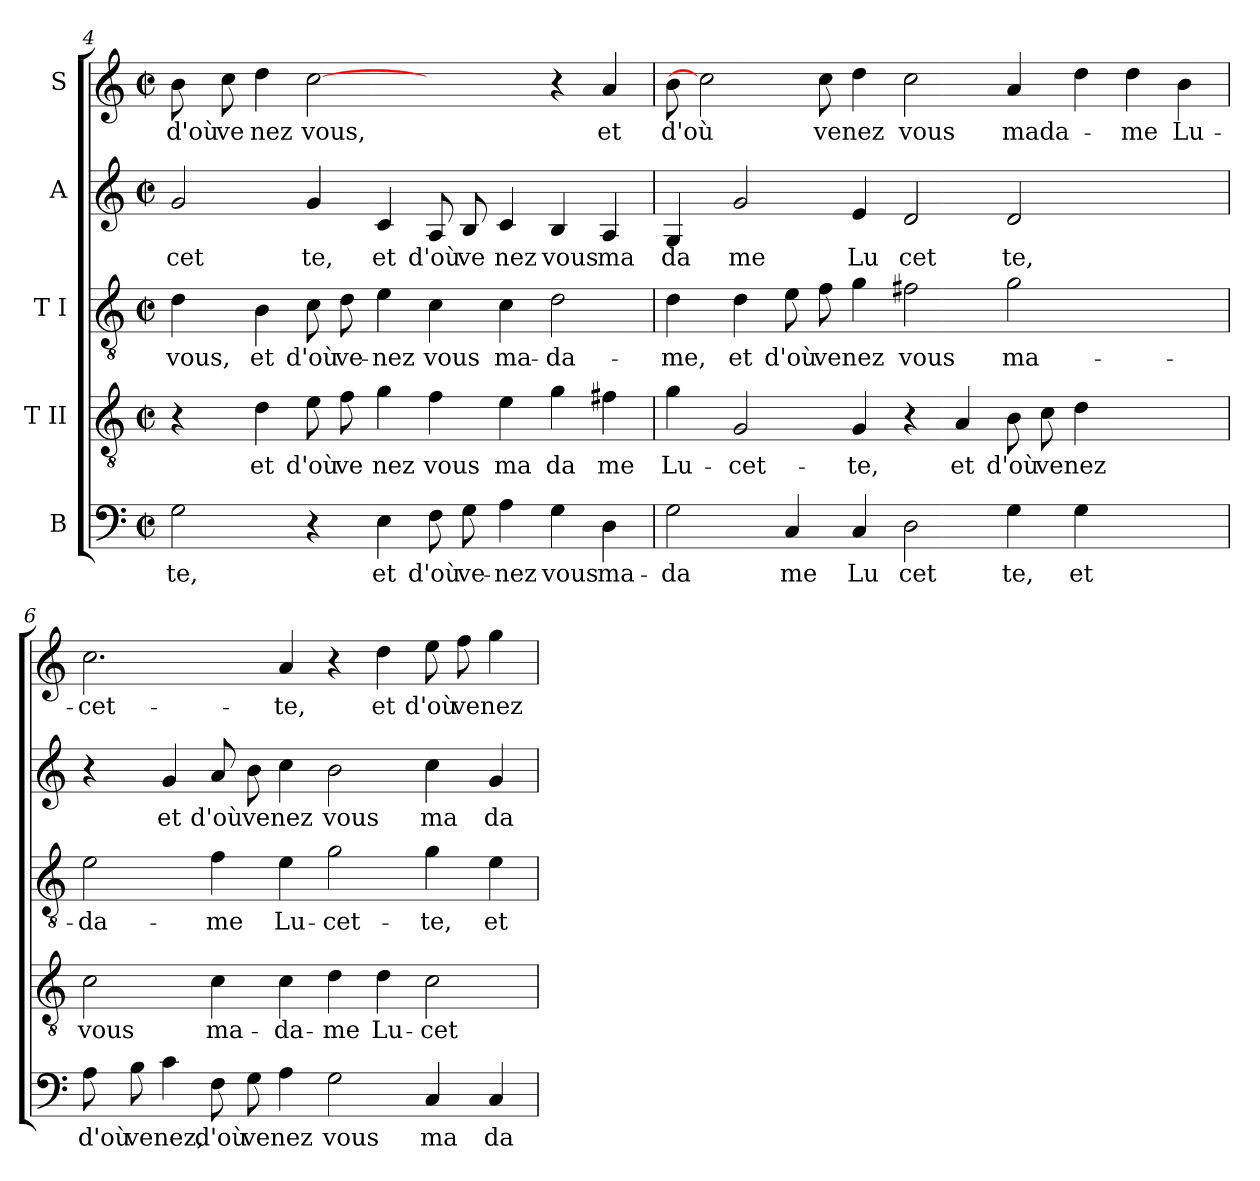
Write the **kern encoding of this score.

**kern	**text	**kern	**text	**kern	**text	**kern	**text	**kern	**text
*part5	*part5	*part4	*part4	*part3	*part3	*part2	*part2	*part1	*part1
*staff5	*staff5	*staff4	*staff4	*staff3	*staff3	*staff2	*staff2	*staff1	*staff1
*I"B	*	*I"T II	*	*I"T I	*	*I"A	*	*I"S	*
*clefF4	*	*clefGv2	*	*clefGv2	*	*clefG2	*	*clefG2	*
*M2/2	*	*M2/2	*	*M2/2	*	*M2/2	*	*M2/2	*
*met(c|)	*	*met(c|)	*	*met(c|)	*	*met(c|)	*	*met(c|)	*
=4	=4	=4	=4	=4	=4	=4	=4	=4	=4
!	!LO:LY:b:cj	!	!	!	!LO:LY:b:cj	!	!LO:LY:b:cj	!	!LO:LY:b:cj
2G\	-te,	4r	.	4d\	vous,	2g/	cet	8b\	d'où
!	!	!	!	!	!	!	!	!	!LO:LY:b:cj
.	.	.	.	.	.	.	.	8cc\	ve
!	!	!	!LO:LY:b:cj	!	!LO:LY:b:cj	!	!	!	!LO:LY:b:cj
.	.	4d\	et	4B\	et	.	.	4dd\	nez
!	!	!	!LO:LY:b:cj	!	!LO:LY:b:cj	!	!LO:LY:b:cj	!	!LO:LY:b:cj
4r	.	8e\	d'où	8c\	d'où	4g/	te,	[2cc	vous,
!	!	!	!LO:LY:b:cj	!	!LO:LY:b:cj	!	!	!	!
.	.	8f\	ve	8d\	ve-	.	.	.	.
!	!LO:LY:b:cj	!	!LO:LY:b:cj	!	!LO:LY:b:cj	!	!LO:LY:b:cj	!	!
4E\	et	4g\	nez	4e\	-nez	4c/	et	.	.
!	!LO:LY:b:cj	!	!LO:LY:b:cj	!	!LO:LY:b:cj	!	!LO:LY:b:cj	!	!
8F\	d'où	4f\	vous	4c\	vous	8A/	d'où	2ryy	.
!	!LO:LY:b:cj	!	!	!	!	!	!LO:LY:b:cj	!	!
8G\	ve-	.	.	.	.	8B/	ve	.	.
!	!LO:LY:b:cj	!	!LO:LY:b:cj	!	!LO:LY:b:cj	!	!LO:LY:b:cj	!	!
4A\	-nez	4e\	ma	4c\	ma-	4c/	nez	.	.
!	!LO:LY:b:cj	!	!LO:LY:b:cj	!	!LO:LY:b:cj	!	!LO:LY:b:cj	!	!
4G\	vous	4g\	da	2d\	-da-	4B/	vous	4r	.
!	!LO:LY:b:cj	!	!LO:LY:b:cj	!	!	!	!LO:LY:b:cj	!	!LO:LY:b:cj
4D\	ma-	4f#X\	me	.	.	4A/	ma	4a/	et
!!LO:LB:g=z
=5	=5	=5	=5	=5	=5	=5	=5	=5	=5
!	!LO:LY:b:cj	!	!LO:LY:b:cj	!	!LO:LY:b:cj	!	!LO:LY:b:cj	!	!LO:LY:b:cj
2G\	-da	4g\	Lu-	4d\	-me,	4G/	da	8b\	d'où
.	.	.	.	.	.	.	.	2cc]	.
!	!	!	!LO:LY:b:cj	!	!LO:LY:b:cj	!	!LO:LY:b:cj	!	!
.	.	2G/	-cet-	4d\	et	2g/	me	.	.
!	!LO:LY:b:cj	!	!	!	!LO:LY:b:cj	!	!	!	!
4C/	me	.	.	8e\	d'où	.	.	.	.
!	!	!	!	!	!LO:LY:b	!	!	!	!LO:LY:b
.	.	.	.	8f\	venez	.	.	8cc\	venez
!	!LO:LY:b:cj	!	!LO:LY:b:cj	!	!	!	!LO:LY:b:cj	!	!
4C/	Lu	4G/	-te,	4g\	.	4e/	Lu	4dd\	.
!	!LO:LY:b:cj	!	!	!	!LO:LY:b:cj	!	!LO:LY:b:cj	!	!LO:LY:b:cj
2D\	cet	4r	.	2f#X\	vous	2d/	cet	2cc\	vous
!	!	!	!LO:LY:b:cj	!	!	!	!	!	!
.	.	4A/	et	.	.	.	.	.	.
!	!LO:LY:b:cj	!	!LO:LY:b:cj	!	!LO:LY:b:cj	!	!LO:LY:b:cj	!	!LO:LY:b:cj
4G\	te,	8B\	d'où	2g\	ma-	2d/	te,	4a/	mada-
!	!	!	!LO:LY:b	!	!	!	!	!	!
.	.	8c\	venez	.	.	.	.	.	.
!	!LO:LY:b:cj	!	!	!	!	!	!	!	!
4G\	et	4d\	.	.	.	.	.	4dd\	.
!	!	!	!	!	!	!	!	!	!LO:LY:b:cj
2ryy	.	2ryy	.	2ryy	.	2ryy	.	4dd\	-me
!	!	!	!	!	!	!	!	!	!LO:LY:b:cj
.	.	.	.	.	.	.	.	4b\	Lu-
=6	=6	=6	=6	=6	=6	=6	=6	=6	=6
!	!LO:LY:b:cj	!	!LO:LY:b:cj	!	!LO:LY:b:cj	!	!	!	!LO:LY:b:cj
8A\	d'où	2c\	vous	2e\	-da-	4r	.	2.cc\	-cet-
!	!LO:LY:b	!	!	!	!	!	!	!	!
8B\	venez,	.	.	.	.	.	.	.	.
!	!	!	!	!	!	!	!LO:LY:b:cj	!	!
4c\	.	.	.	.	.	4g/	et	.	.
!	!LO:LY:b:cj	!	!LO:LY:b:cj	!	!LO:LY:b:cj	!	!LO:LY:b:cj	!	!
8F\	d'où	4c\	ma-	4f\	-me	8a/	d'où	.	.
!	!LO:LY:b	!	!	!	!	!	!LO:LY:b	!	!
8G\	venez	.	.	.	.	8b\	venez	.	.
!	!	!	!LO:LY:b:cj	!	!LO:LY:b:cj	!	!	!	!LO:LY:b:cj
4A\	.	4c\	-da-	4e\	Lu-	4cc\	.	4a/	-te,
!	!LO:LY:b:cj	!	!LO:LY:b:cj	!	!LO:LY:b:cj	!	!LO:LY:b:cj	!	!
2G\	vous	4d\	-me	2g\	-cet-	2b\	vous	4r	.
!	!	!	!LO:LY:b:cj	!	!	!	!	!	!LO:LY:b:cj
.	.	4d\	Lu-	.	.	.	.	4dd\	et
!	!LO:LY:b:cj	!	!LO:LY:b:cj	!	!LO:LY:b:cj	!	!LO:LY:b:cj	!	!LO:LY:b:cj
4C/	ma	2c\	-cet-	4g\	-te,	4cc\	ma	8ee\	d'où
!	!	!	!	!	!	!	!	!	!LO:LY:b
.	.	.	.	.	.	.	.	8ff\	venez
!	!LO:LY:b:cj	!	!	!	!LO:LY:b:cj	!	!LO:LY:b:cj	!	!
4C/	da	.	.	4e\	et	4g/	da	4gg\	.
=	=	=	=	=	=	=	=	=	=
*-	*-	*-	*-	*-	*-	*-	*-	*-	*-
